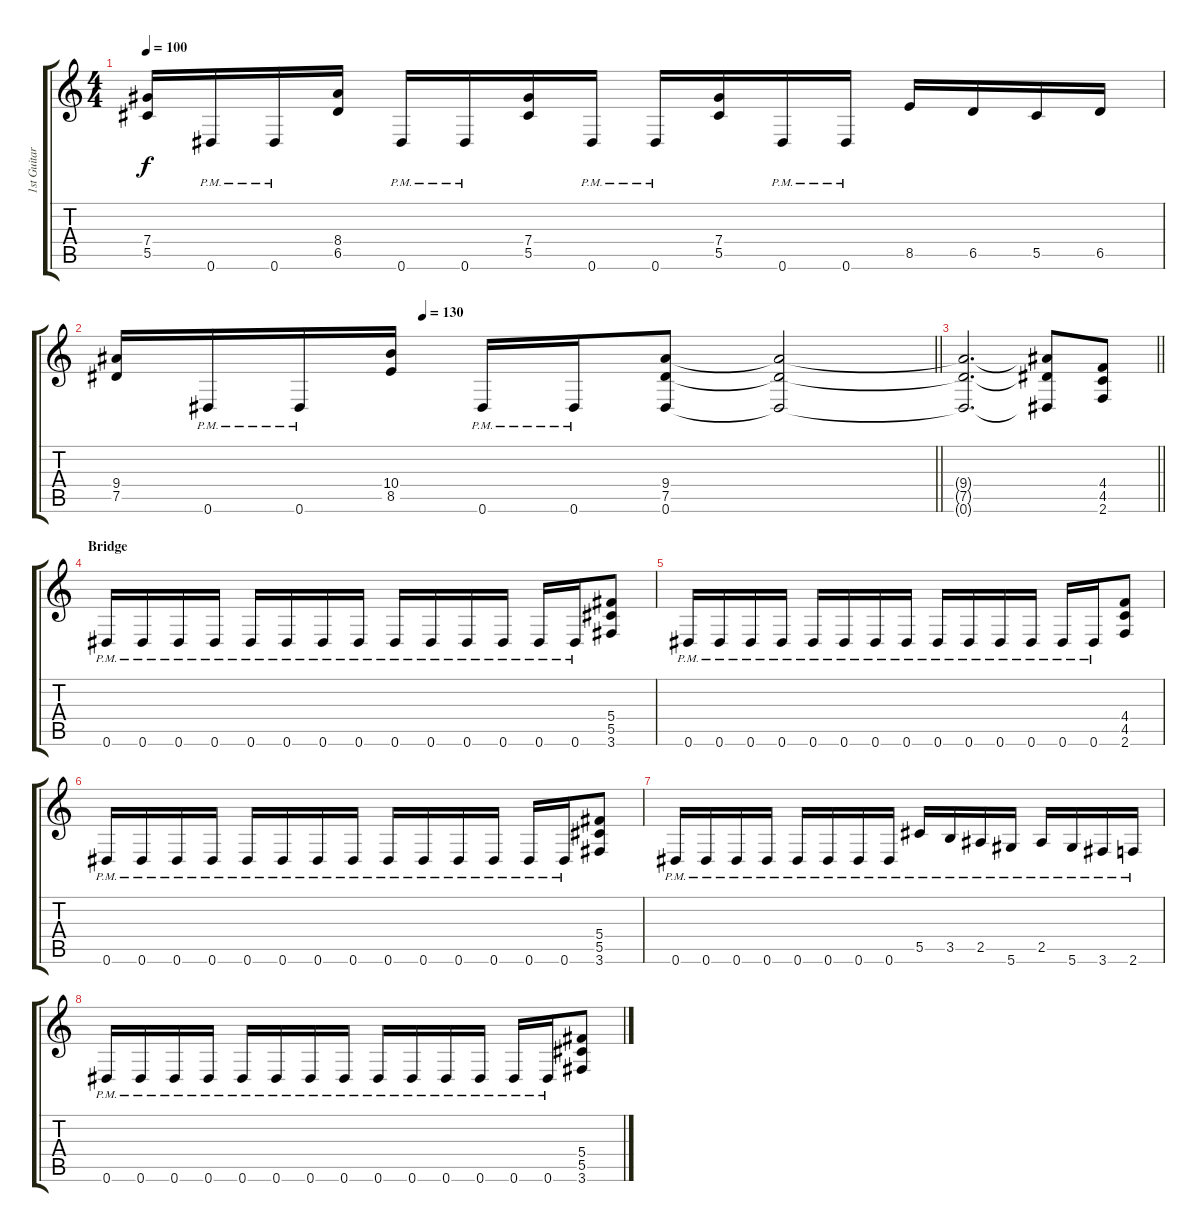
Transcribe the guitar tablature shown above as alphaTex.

\track ("1st Guitar" "1st Guitar") {instrument overdrivenguitar}
\staff {score tabs}
\tuning (Eb4 Bb3 Gb3 Db3 Ab2 Eb2) {hide}
\ts (4 4)
\tempo 100
\clef g2
\ks c
(7.4 5.5).16{dy f} 0.6{pm}.16 0.6{pm}.16 (8.4 6.5).16 0.6{pm}.16 0.6{pm}.16 (7.4 5.5).16 0.6{pm}.16 0.6{pm}.16 (7.4 5.5).16 0.6{pm}.16 0.6{pm}.16 8.5.16 6.5.16 5.5.16 6.5.16 |
\tempo (130 0.375)
\barLineRight lightlight
(9.4 7.5).16 0.6{pm}.16 0.6{pm}.16 (10.4 8.5).16 0.6{pm}.16 0.6{pm}.16 (9.4 7.5 0.6).8 (9.4{t} 7.5{t} 0.6{t}).2 |
\barLineRight lightlight
(9.4{t} 7.5{t} 0.6{t}).2{d} (9.4{t} 7.5{t} 0.6{t}).8 (4.4 4.5 2.6).8 |
\section ("" "Bridge")
0.6{pm}.16 0.6{pm}.16 0.6{pm}.16 0.6{pm}.16 0.6{pm}.16 0.6{pm}.16 0.6{pm}.16 0.6{pm}.16 0.6{pm}.16 0.6{pm}.16 0.6{pm}.16 0.6{pm}.16 0.6{pm}.16 0.6{pm}.16 (5.4 5.5 3.6).8 |
0.6{pm}.16 0.6{pm}.16 0.6{pm}.16 0.6{pm}.16 0.6{pm}.16 0.6{pm}.16 0.6{pm}.16 0.6{pm}.16 0.6{pm}.16 0.6{pm}.16 0.6{pm}.16 0.6{pm}.16 0.6{pm}.16 0.6{pm}.16 (4.4 4.5 2.6).8 |
0.6{pm}.16 0.6{pm}.16 0.6{pm}.16 0.6{pm}.16 0.6{pm}.16 0.6{pm}.16 0.6{pm}.16 0.6{pm}.16 0.6{pm}.16 0.6{pm}.16 0.6{pm}.16 0.6{pm}.16 0.6{pm}.16 0.6{pm}.16 (5.4 5.5 3.6).8 |
0.6{pm}.16 0.6{pm}.16 0.6{pm}.16 0.6{pm}.16 0.6{pm}.16 0.6{pm}.16 0.6{pm}.16 0.6{pm}.16 5.5{pm}.16 3.5{pm}.16 2.5{pm}.16 5.6{pm}.16 2.5{pm}.16 5.6{pm}.16 3.6{pm}.16 2.6{pm}.16 |
0.6{pm}.16 0.6{pm}.16 0.6{pm}.16 0.6{pm}.16 0.6{pm}.16 0.6{pm}.16 0.6{pm}.16 0.6{pm}.16 0.6{pm}.16 0.6{pm}.16 0.6{pm}.16 0.6{pm}.16 0.6{pm}.16 0.6{pm}.16 (5.4 5.5 3.6).8
